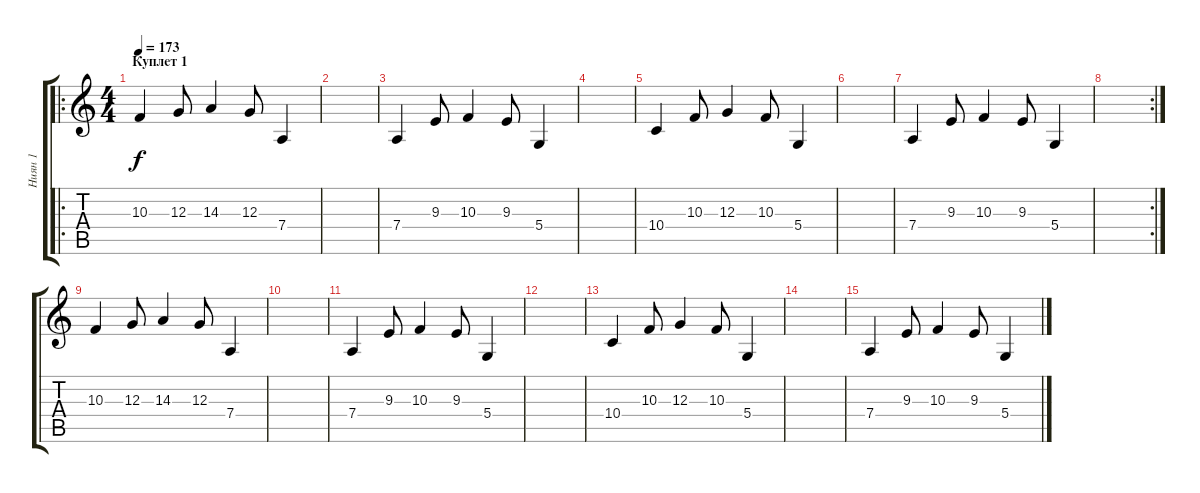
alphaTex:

\track ("Ниян 1" "Ниян 1") {instrument orchestralharp}
\staff {score tabs}
\tuning (E4 B3 G3 D3 A2 E2) {hide}
\ro
\ts (4 4)
\section ("" "Куплет 1")
\tempo 173
\clef g2
\ks c
10.3.4{dy f} 12.3.8 14.3.4 12.3.8 7.4.4 |
|
7.4.4 9.3.8 10.3.4 9.3.8 5.4.4 |
|
10.4.4 10.3.8 12.3.4 10.3.8 5.4.4 |
|
7.4.4 9.3.8 10.3.4 9.3.8 5.4.4 |
\rc 2
|
10.3.4 12.3.8 14.3.4 12.3.8 7.4.4 |
|
7.4.4 9.3.8 10.3.4 9.3.8 5.4.4 |
|
10.4.4 10.3.8 12.3.4 10.3.8 5.4.4 |
|
7.4.4 9.3.8 10.3.4 9.3.8 5.4.4
